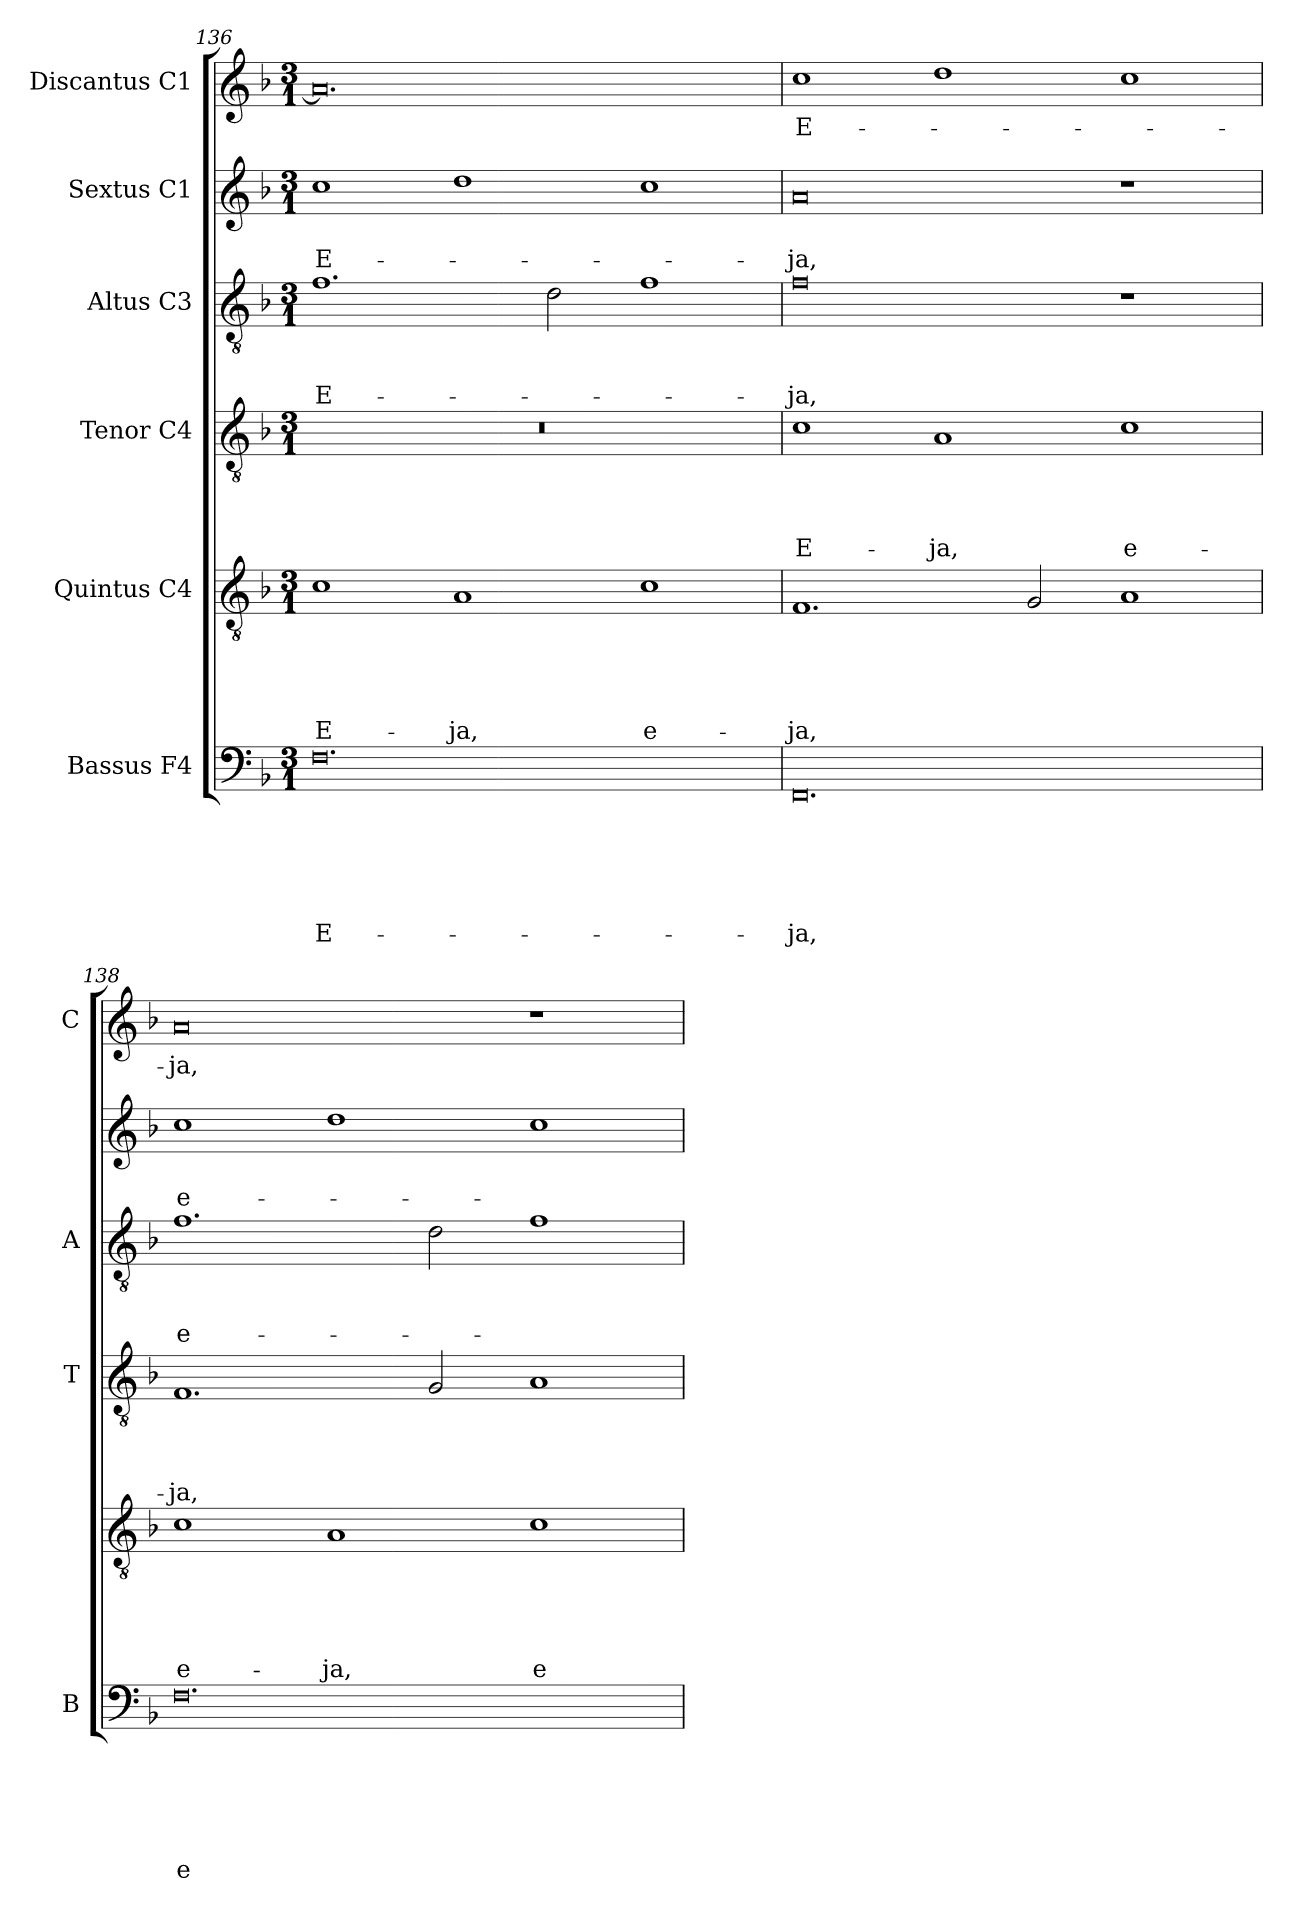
**kern	**text	**text	**text	**text	**text	**text	**kern	**text	**text	**text	**text	**text	**kern	**text	**text	**text	**text	**kern	**text	**text	**text	**kern	**text	**text	**kern	**text
*part6	*part6	*part6	*part6	*part6	*part6	*part6	*part5	*part5	*part5	*part5	*part5	*part5	*part4	*part4	*part4	*part4	*part4	*part3	*part3	*part3	*part3	*part2	*part2	*part2	*part1	*part1
*staff6	*staff6	*staff6	*staff6	*staff6	*staff6	*staff6	*staff5	*staff5	*staff5	*staff5	*staff5	*staff5	*staff4	*staff4	*staff4	*staff4	*staff4	*staff3	*staff3	*staff3	*staff3	*staff2	*staff2	*staff2	*staff1	*staff1
*I"Bassus F4	*	*	*	*	*	*	*I"Quintus C4	*	*	*	*	*	*I"Tenor C4	*	*	*	*	*I"Altus C3	*	*	*	*I"Sextus C1	*	*	*I"Discantus C1	*
*I'B	*	*	*	*	*	*	*	*	*	*	*	*	*I'T	*	*	*	*	*I'A	*	*	*	*	*	*	*I'C	*
!!LO:PB:g=z
*clefF4	*	*	*	*	*	*	*clefGv2	*	*	*	*	*	*clefGv2	*	*	*	*	*clefGv2	*	*	*	*clefG2	*	*	*clefG2	*
*k[b-]	*	*	*	*	*	*	*k[b-]	*	*	*	*	*	*k[b-]	*	*	*	*	*k[b-]	*	*	*	*k[b-]	*	*	*k[b-]	*
*F:	*	*	*	*	*	*	*F:	*	*	*	*	*	*F:	*	*	*	*	*F:	*	*	*	*F:	*	*	*F:	*
*M3/1	*	*	*	*	*	*	*M3/1	*	*	*	*	*	*M3/1	*	*	*	*	*M3/1	*	*	*	*M3/1	*	*	*M3/1	*
=136	=136	=136	=136	=136	=136	=136	=136	=136	=136	=136	=136	=136	=136	=136	=136	=136	=136	=136	=136	=136	=136	=136	=136	=136	=136	=136
!	!	!	!	!	!	!LO:LY:b	!	!	!	!	!	!LO:LY:b	!	!	!	!	!	!	!	!	!LO:LY:b	!	!	!LO:LY:b	!	!
0.F	.	.	.	.	.	E-	1c	.	.	.	.	E-	0.r	.	.	.	.	1.f	.	.	E-	1cc	.	E-	0.a]	.
!	!	!	!	!	!	!	!	!	!	!	!	!LO:LY:b	!	!	!	!	!	!	!	!	!	!	!	!	!	!
.	.	.	.	.	.	.	1A	.	.	.	.	-ja,	.	.	.	.	.	.	.	.	.	1dd	.	.	.	.
.	.	.	.	.	.	.	.	.	.	.	.	.	.	.	.	.	.	2d\	.	.	.	.	.	.	.	.
!	!	!	!	!	!	!	!	!	!	!	!	!LO:LY:b	!	!	!	!	!	!	!	!	!	!	!	!	!	!
.	.	.	.	.	.	.	1c	.	.	.	.	e-	.	.	.	.	.	1f	.	.	.	1cc	.	.	.	.
=137	=137	=137	=137	=137	=137	=137	=137	=137	=137	=137	=137	=137	=137	=137	=137	=137	=137	=137	=137	=137	=137	=137	=137	=137	=137	=137
!	!	!	!	!	!	!LO:LY:b	!	!	!	!	!	!LO:LY:b	!	!	!	!	!LO:LY:b	!	!	!	!LO:LY:b	!	!	!LO:LY:b	!	!LO:LY:b
0.FF	.	.	.	.	.	-ja,	1.F	.	.	.	.	-ja,	1c	.	.	.	E-	0f	.	.	-ja,	0a	.	-ja,	1cc	E-
!	!	!	!	!	!	!	!	!	!	!	!	!	!	!	!	!	!LO:LY:b	!	!	!	!	!	!	!	!	!
.	.	.	.	.	.	.	.	.	.	.	.	.	1A	.	.	.	-ja,	.	.	.	.	.	.	.	1dd	.
.	.	.	.	.	.	.	2G/	.	.	.	.	.	.	.	.	.	.	.	.	.	.	.	.	.	.	.
!	!	!	!	!	!	!	!	!	!	!	!	!	!	!	!	!	!LO:LY:b	!	!	!	!	!	!	!	!	!
.	.	.	.	.	.	.	1A	.	.	.	.	.	1c	.	.	.	e-	1r	.	.	.	1r	.	.	1cc	.
=138	=138	=138	=138	=138	=138	=138	=138	=138	=138	=138	=138	=138	=138	=138	=138	=138	=138	=138	=138	=138	=138	=138	=138	=138	=138	=138
!	!	!	!	!	!	!LO:LY:b	!	!	!	!	!	!LO:LY:b	!	!	!	!	!LO:LY:b	!	!	!	!LO:LY:b	!	!	!LO:LY:b	!	!LO:LY:b
0.F	.	.	.	.	.	e-	1c	.	.	.	.	e-	1.F	.	.	.	-ja,	1.f	.	.	e-	1cc	.	e-	0a	-ja,
!	!	!	!	!	!	!	!	!	!	!	!	!LO:LY:b	!	!	!	!	!	!	!	!	!	!	!	!	!	!
.	.	.	.	.	.	.	1A	.	.	.	.	-ja,	.	.	.	.	.	.	.	.	.	1dd	.	.	.	.
.	.	.	.	.	.	.	.	.	.	.	.	.	2G/	.	.	.	.	2d\	.	.	.	.	.	.	.	.
!	!	!	!	!	!	!	!	!	!	!	!	!LO:LY:b	!	!	!	!	!	!	!	!	!	!	!	!	!	!
.	.	.	.	.	.	.	1c	.	.	.	.	e-	1A	.	.	.	.	1f	.	.	.	1cc	.	.	1r	.
=	=	=	=	=	=	=	=	=	=	=	=	=	=	=	=	=	=	=	=	=	=	=	=	=	=	=
*-	*-	*-	*-	*-	*-	*-	*-	*-	*-	*-	*-	*-	*-	*-	*-	*-	*-	*-	*-	*-	*-	*-	*-	*-	*-	*-
